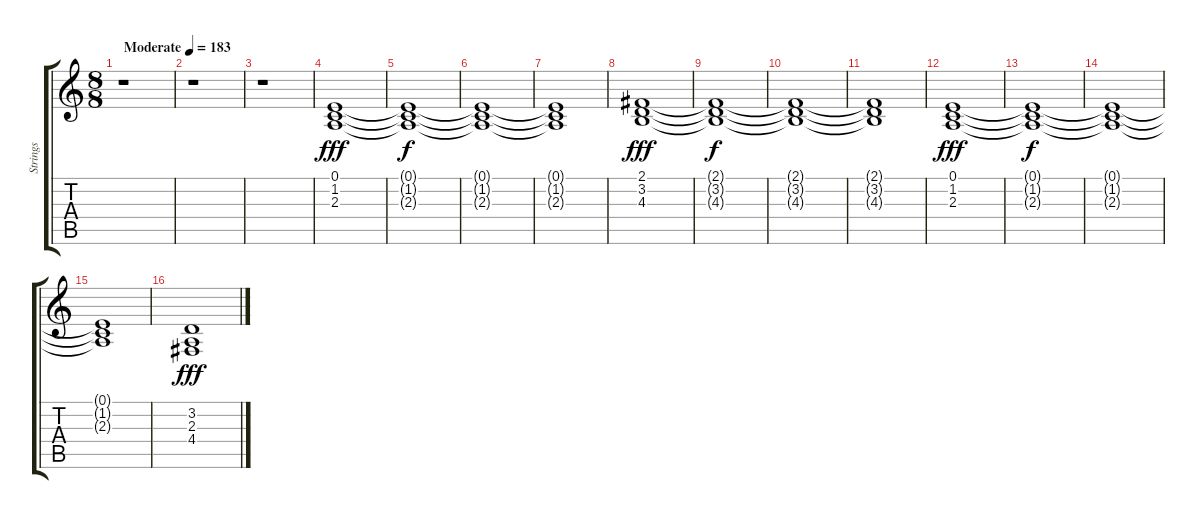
\track ("Strings" "Strings") {instrument stringensemble1}
\staff {score tabs}
\tuning (E4 B3 G3 D3 A2 E2) {hide}
\ts (8 8)
\tempo (183 "Moderate")
\clef g2
\ks c
r.1{dy fff instrument stringensemble1} |
r.1 |
r.1 |
(0.1 1.2 2.3).1 |
(0.1{t} 1.2{t} 2.3{t}).1{dy f} |
(0.1{t} 1.2{t} 2.3{t}).1 |
(0.1{t} 1.2{t} 2.3{t}).1 |
(2.1 3.2 4.3).1{dy fff} |
(2.1{t} 3.2{t} 4.3{t}).1{dy f} |
(2.1{t} 3.2{t} 4.3{t}).1 |
(2.1{t} 3.2{t} 4.3{t}).1 |
(0.1 1.2 2.3).1{dy fff} |
(0.1{t} 1.2{t} 2.3{t}).1{dy f} |
(0.1{t} 1.2{t} 2.3{t}).1 |
(0.1{t} 1.2{t} 2.3{t}).1 |
(3.2 2.3 4.4).1{dy fff}
